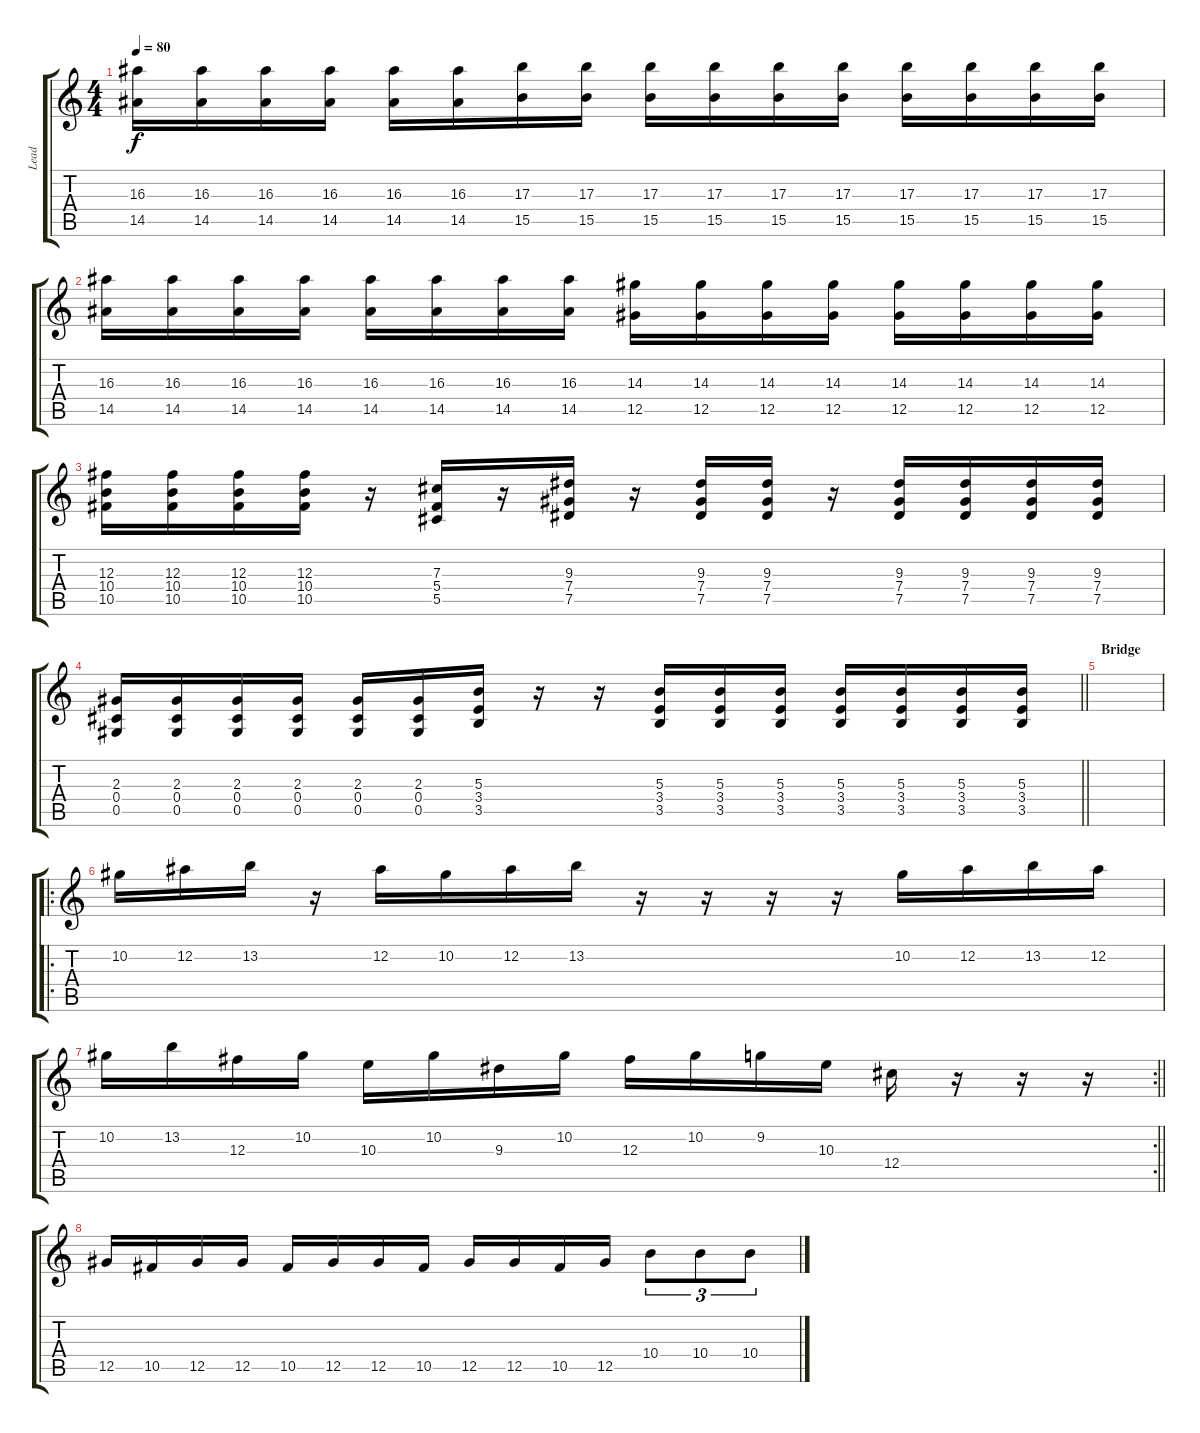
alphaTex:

\track ("Lead" "Lead") {instrument distortionguitar}
\staff {score tabs}
\tuning (Eb4 Bb3 Gb3 Db3 Ab2 Db2) {hide}
\ts (4 4)
\tempo 80
\clef g2
\ks c
(16.3 14.5).16{dy f} (16.3 14.5).16 (16.3 14.5).16 (16.3 14.5).16 (16.3 14.5).16 (16.3 14.5).16 (17.3 15.5).16 (17.3 15.5).16 (17.3 15.5).16 (17.3 15.5).16 (17.3 15.5).16 (17.3 15.5).16 (17.3 15.5).16 (17.3 15.5).16 (17.3 15.5).16 (17.3 15.5).16 |
(16.3 14.5).16 (16.3 14.5).16 (16.3 14.5).16 (16.3 14.5).16 (16.3 14.5).16 (16.3 14.5).16 (16.3 14.5).16 (16.3 14.5).16 (14.3 12.5).16 (14.3 12.5).16 (14.3 12.5).16 (14.3 12.5).16 (14.3 12.5).16 (14.3 12.5).16 (14.3 12.5).16 (14.3 12.5).16 |
(12.3 10.4 10.5).16 (12.3 10.4 10.5).16 (12.3 10.4 10.5).16 (12.3 10.4 10.5).16 r.16 (7.3 5.4 5.5).16 r.16 (9.3 7.4 7.5).16 r.16 (9.3 7.4 7.5).16 (9.3 7.4 7.5).16 r.16 (9.3 7.4 7.5).16 (9.3 7.4 7.5).16 (9.3 7.4 7.5).16 (9.3 7.4 7.5).16 |
\barLineRight lightlight
(2.3 0.4 0.5).16 (2.3 0.4 0.5).16 (2.3 0.4 0.5).16 (2.3 0.4 0.5).16 (2.3 0.4 0.5).16 (2.3 0.4 0.5).16 (5.3 3.4 3.5).16 r.16 r.16 (5.3 3.4 3.5).16 (5.3 3.4 3.5).16 (5.3 3.4 3.5).16 (5.3 3.4 3.5).16 (5.3 3.4 3.5).16 (5.3 3.4 3.5).16 (5.3 3.4 3.5).16 |
\section ("" "Bridge")
|
\ro
10.2.16 12.2.16 13.2.16 r.16 12.2.16 10.2.16 12.2.16 13.2.16 r.16 r.16 r.16 r.16 10.2.16 12.2.16 13.2.16 12.2.16 |
\rc 2
\barLineRight lightlight
10.2.16 13.2.16 12.3.16 10.2.16 10.3.16 10.2.16 9.3.16 10.2.16 12.3.16 10.2.16 9.2.16 10.3.16 12.4.16 r.16 r.16 r.16 |
12.5.16 10.5.16 12.5.16 12.5.16 10.5.16 12.5.16 12.5.16 10.5.16 12.5.16 12.5.16 10.5.16 12.5.16 10.4.8{tu (3 2)} 10.4.8{tu (3 2)} 10.4.8{tu (3 2)}
